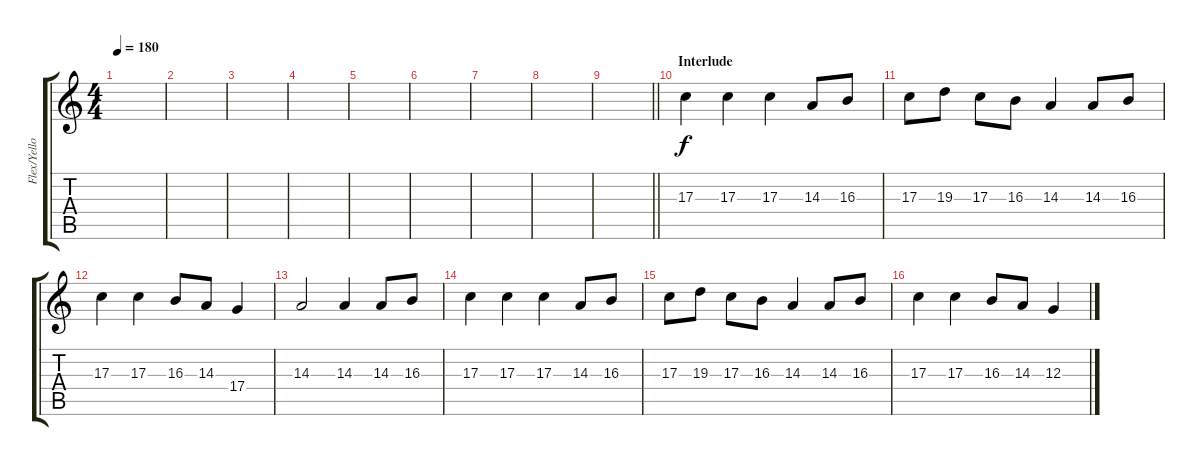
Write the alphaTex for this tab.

\track ("Flex/Yellow/Py" "Flex/Yello") {instrument bagpipe}
\staff {score tabs}
\tuning (E4 B3 G3 D3 A2 E2) {hide}
\ts (4 4)
\tempo 180
\clef g2
\ks c
|
|
|
|
|
|
|
|
\barLineRight lightlight
|
\section ("" "Interlude")
17.3.4 17.3.4 17.3.4 14.3.8 16.3.8 |
17.3.8 19.3.8 17.3.8 16.3.8 14.3.4 14.3.8 16.3.8 |
17.3.4 17.3.4 16.3.8 14.3.8 17.4.4 |
14.3.2 14.3.4 14.3.8 16.3.8 |
17.3.4 17.3.4 17.3.4 14.3.8 16.3.8 |
17.3.8 19.3.8 17.3.8 16.3.8 14.3.4 14.3.8 16.3.8 |
17.3.4 17.3.4 16.3.8 14.3.8 12.3.4
